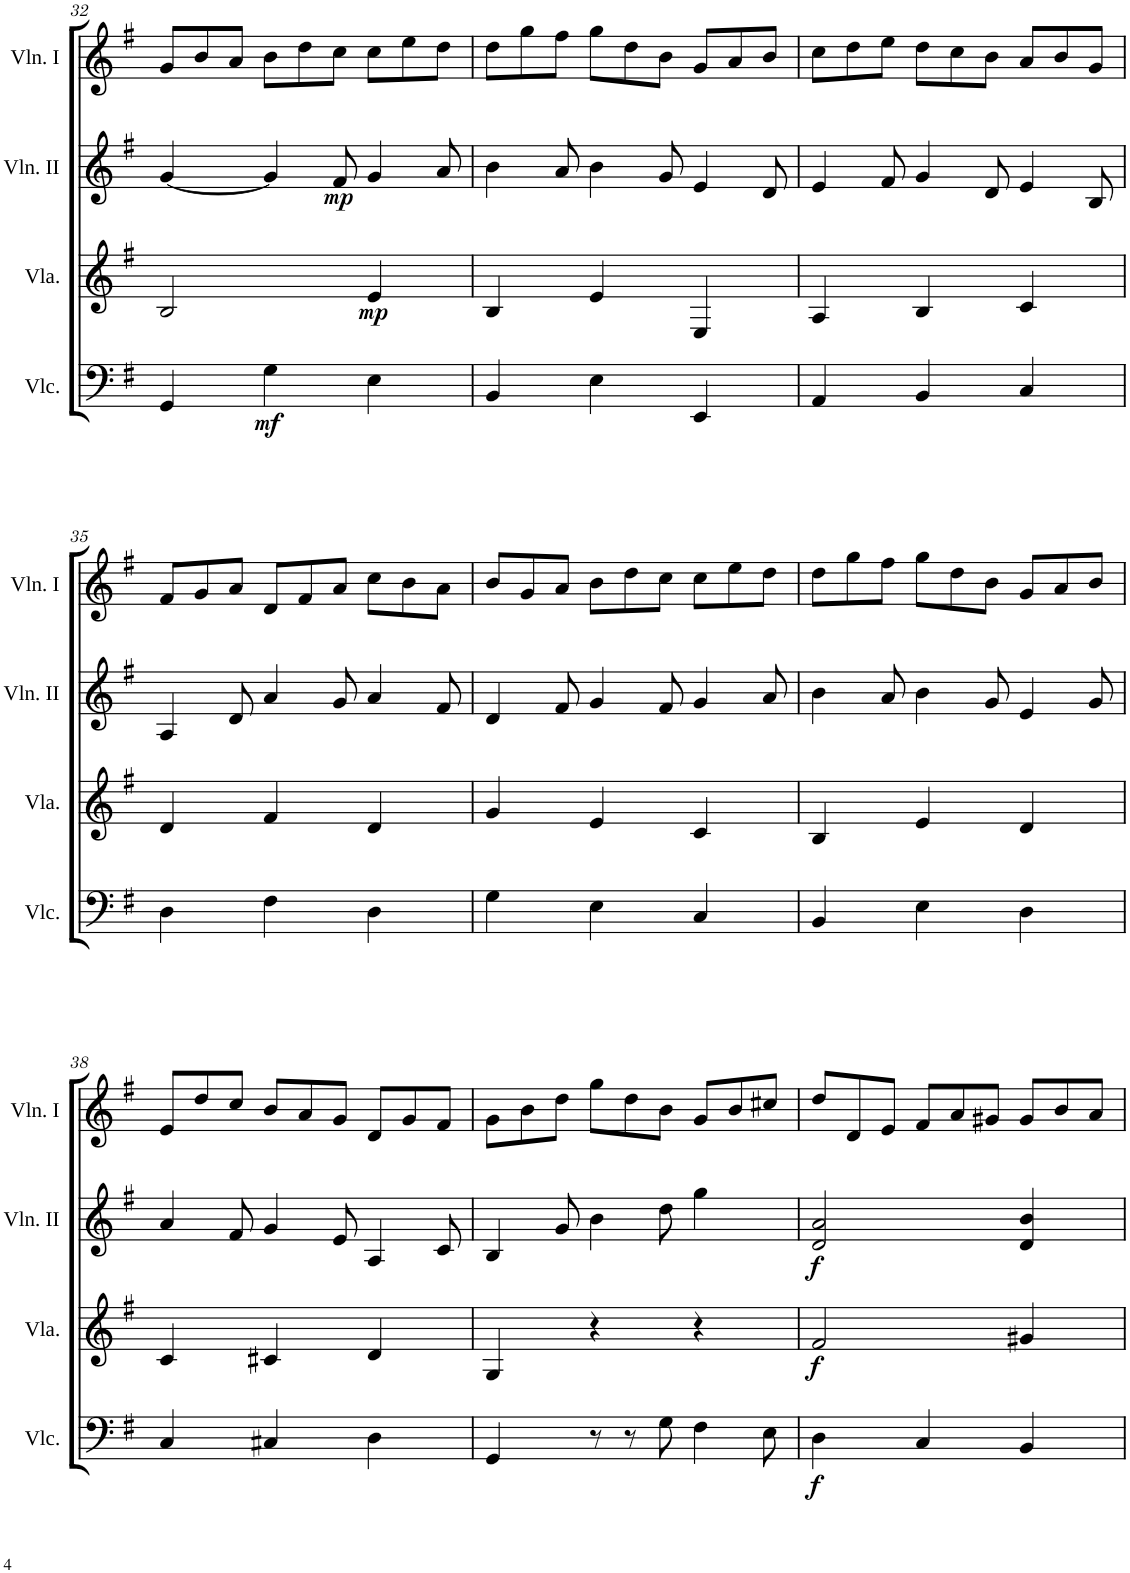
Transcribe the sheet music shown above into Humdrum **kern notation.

**kern	**dynam	**kern	**dynam	**kern	**dynam	**kern
*part4	*part4	*part3	*part3	*part2	*part2	*part1
*staff4	*staff4	*staff3	*staff3	*staff2	*staff2	*staff1
*I"Violoncello	*	*I"Viola	*	*I"Violin II	*	*I"Violin I
*I'Vlc.	*	*I'Vla.	*	*I'Vln. II	*	*I'Vln. I
!!LO:PB:g=z
*clefF4	*	*clefG2	*	*clefG2	*	*clefG2
*k[f#]	*	*k[f#]	*	*k[f#]	*	*k[f#]
*M3/4	*	*M3/4	*	*M3/4	*	*M3/4
*	*	*	*	*	*	*Xbrackettup
=32	=32	=32	=32	=32	=32	=32
4GG/	.	2B/	.	[4g/	.	12g/L
.	.	.	.	.	.	12b/
.	.	.	.	.	.	12a/J
!	!LO:DY:b	!	!	!	!	!
4G\	mf	.	.	6g/]	.	12b\L
.	.	.	.	.	.	12dd\
!	!	!	!	!	!LO:DY:b	!
.	.	.	.	12f#/	mp	12cc\J
!	!	!	!LO:DY:b	!	!	!
4E\	.	4e/	mp	6g/	.	12cc\L
.	.	.	.	.	.	12ee\
.	.	.	.	12a/	.	12dd\J
=33	=33	=33	=33	=33	=33	=33
4BB/	.	4B/	.	6b\	.	12dd\L
.	.	.	.	.	.	12gg\
.	.	.	.	12a/	.	12ff#\J
4E\	.	4e/	.	6b\	.	12gg\L
.	.	.	.	.	.	12dd\
.	.	.	.	12g/	.	12b\J
4EE/	.	4E/	.	6e/	.	12g/L
.	.	.	.	.	.	12a/
.	.	.	.	12d/	.	12b/J
=34	=34	=34	=34	=34	=34	=34
4AA/	.	4A/	.	6e/	.	12cc\L
.	.	.	.	.	.	12dd\
.	.	.	.	12f#/	.	12ee\J
4BB/	.	4B/	.	6g/	.	12dd\L
.	.	.	.	.	.	12cc\
.	.	.	.	12d/	.	12b\J
4C/	.	4c/	.	6e/	.	12a/L
.	.	.	.	.	.	12b/
.	.	.	.	12B/	.	12g/J
!!LO:LB:g=z
=35	=35	=35	=35	=35	=35	=35
4D\	.	4d/	.	6A/	.	12f#/L
.	.	.	.	.	.	12g/
.	.	.	.	12d/	.	12a/J
4F#\	.	4f#/	.	6a/	.	12d/L
.	.	.	.	.	.	12f#/
.	.	.	.	12g/	.	12a/J
4D\	.	4d/	.	6a/	.	12cc\L
.	.	.	.	.	.	12b\
.	.	.	.	12f#/	.	12a\J
=36	=36	=36	=36	=36	=36	=36
4G\	.	4g/	.	6d/	.	12b/L
.	.	.	.	.	.	12g/
.	.	.	.	12f#/	.	12a/J
4E\	.	4e/	.	6g/	.	12b\L
.	.	.	.	.	.	12dd\
.	.	.	.	12f#/	.	12cc\J
4C/	.	4c/	.	6g/	.	12cc\L
.	.	.	.	.	.	12ee\
.	.	.	.	12a/	.	12dd\J
=37	=37	=37	=37	=37	=37	=37
4BB/	.	4B/	.	6b\	.	12dd\L
.	.	.	.	.	.	12gg\
.	.	.	.	12a/	.	12ff#\J
4E\	.	4e/	.	6b\	.	12gg\L
.	.	.	.	.	.	12dd\
.	.	.	.	12g/	.	12b\J
4D\	.	4d/	.	6e/	.	12g/L
.	.	.	.	.	.	12a/
.	.	.	.	12g/	.	12b/J
!!LO:LB:g=z
=38	=38	=38	=38	=38	=38	=38
4C/	.	4c/	.	6a/	.	12e/L
.	.	.	.	.	.	12dd/
.	.	.	.	12f#/	.	12cc/J
4C#X/	.	4c#X/	.	6g/	.	12b/L
.	.	.	.	.	.	12a/
.	.	.	.	12e/	.	12g/J
4D\	.	4d/	.	6A/	.	12d/L
.	.	.	.	.	.	12g/
.	.	.	.	12c/	.	12f#/J
=39	=39	=39	=39	=39	=39	=39
4GG/	.	4G/	.	6B/	.	12g\L
.	.	.	.	.	.	12b\
.	.	.	.	12g/	.	12dd\J
12r	.	4r	.	6b\	.	12gg\L
12r	.	.	.	.	.	12dd\
12G\	.	.	.	12dd\	.	12b\J
6F#\	.	4r	.	4gg\	.	12g/L
.	.	.	.	.	.	12b/
12E\	.	.	.	.	.	12cc#X/J
=40	=40	=40	=40	=40	=40	=40
!	!LO:DY:b	!	!LO:DY:b	!	!LO:DY:b	!
4D\	f	2f#/	f	2d/ 2a/	f	12dd/L
.	.	.	.	.	.	12d/
.	.	.	.	.	.	12e/J
4C/	.	.	.	.	.	12f#/L
.	.	.	.	.	.	12a/
.	.	.	.	.	.	12g#X/J
4BB/	.	4g#X/	.	4d/ 4b/	.	12g#/L
.	.	.	.	.	.	12b/
.	.	.	.	.	.	12a/J
=	=	=	=	=	=	=
*-	*-	*-	*-	*-	*-	*-
